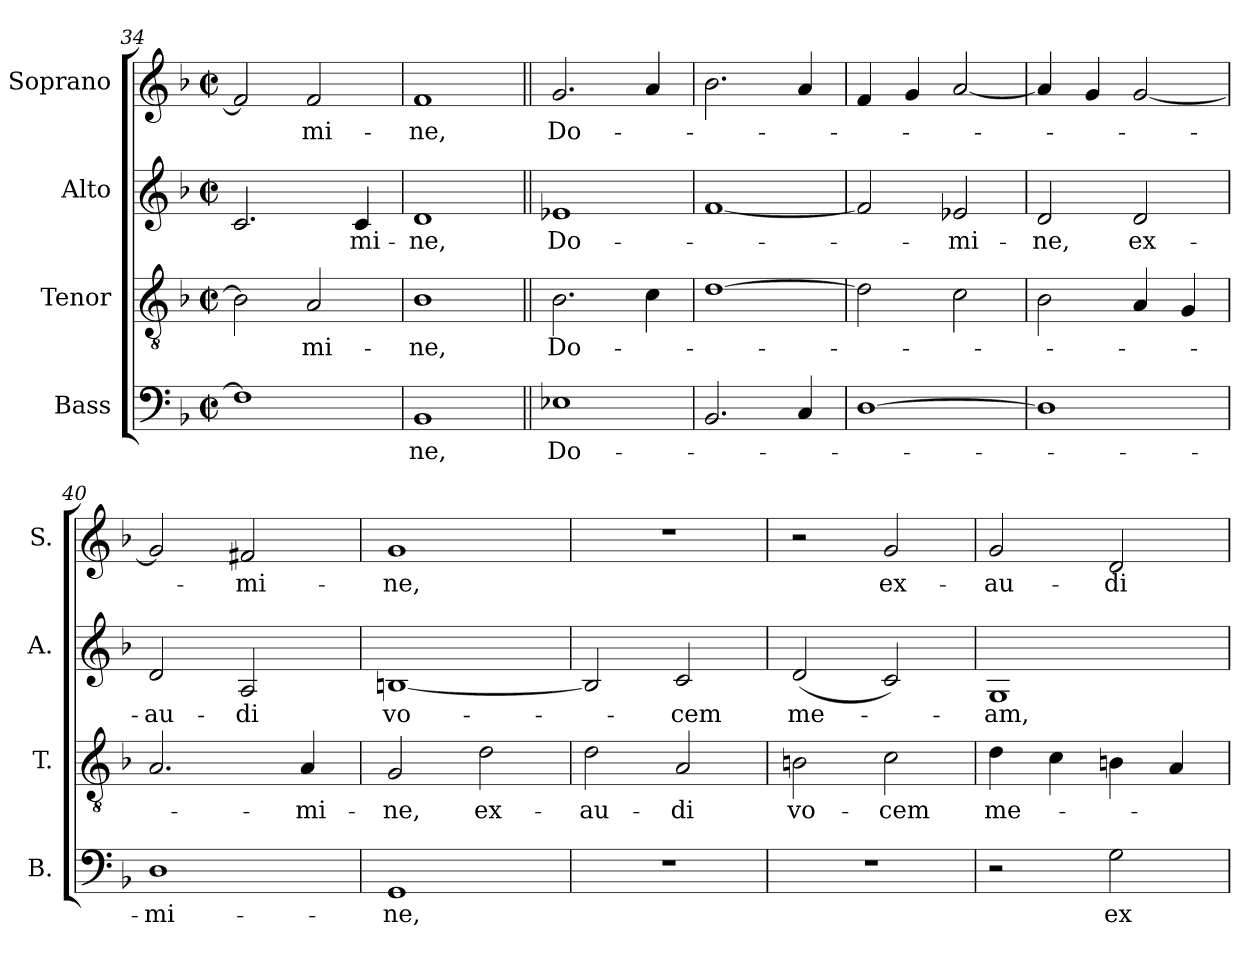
**kern	**text	**kern	**text	**kern	**text	**kern	**text
*part4	*part4	*part3	*part3	*part2	*part2	*part1	*part1
*staff4	*staff4	*staff3	*staff3	*staff2	*staff2	*staff1	*staff1
*I"Bass	*	*I"Tenor	*	*I"Alto	*	*I"Soprano	*
*I'B.	*	*I'T.	*	*I'A.	*	*I'S.	*
*clefF4	*	*clefGv2	*	*clefG2	*	*clefG2	*
*	*	*ITrd7c12	*	*	*	*	*
*k[b-]	*	*k[b-]	*	*k[b-]	*	*k[b-]	*
*F:	*	*F:	*	*F:	*	*F:	*
*M2/2	*	*M2/2	*	*M2/2	*	*M2/2	*
*met(c|)	*	*met(c|)	*	*met(c|)	*	*met(c|)	*
=34	=34	=34	=34	=34	=34	=34	=34
1Fi]	.	2BB-i\]	.	2.ci/	.	2fi/]	.
!	!	!	!LO:LY:b:color=#000000	!	!	!	!
!	!	!	!	!	!	!	!LO:LY:b:color=#000000
.	.	2AAi/	-mi-	.	.	2fi/	-mi-
!	!	!	!	!	!LO:LY:b:color=#000000	!	!
.	.	.	.	4ci/	-mi-	.	.
=35	=35	=35	=35	=35	=35	=35	=35
!	!LO:LY:b:color=#000000	!	!	!	!	!	!
!	!	!	!LO:LY:b:color=#000000	!	!	!	!
!	!	!	!	!	!LO:LY:b:color=#000000	!	!
!	!	!	!	!	!	!	!LO:LY:b:color=#000000
1BB-i	-ne,	1BB-i	-ne,	1di	-ne,	1fi	-ne,
!!LO:PB:g=z
=36||	=36||	=36||	=36||	=36||	=36||	=36||	=36||
!	!LO:LY:b:color=#000000	!	!	!	!	!	!
!	!	!	!LO:LY:b:color=#000000	!	!	!	!
!	!	!	!	!	!LO:LY:b:color=#000000	!	!
!	!	!	!	!	!	!	!LO:LY:b:color=#000000
1E-Xi	Do-	2.BB-i\	Do-	1e-Xi	Do-	2.gi/	Do-
.	.	4Ci\	.	.	.	4ai/	.
=37	=37	=37	=37	=37	=37	=37	=37
2.BB-i/	.	[1Di	.	[1fi	.	2.b-i\	.
4Ci/	.	.	.	.	.	4ai/	.
=38	=38	=38	=38	=38	=38	=38	=38
[1Di	.	2Di\]	.	2fi/]	.	4fi/	.
.	.	.	.	.	.	4gi/	.
!	!	!	!	!	!LO:LY:b:color=#000000	!	!
.	.	2Ci\	.	2e-Xi/	-mi-	[2ai/	.
=39	=39	=39	=39	=39	=39	=39	=39
!	!	!	!	!	!LO:LY:b:color=#000000	!	!
1Di]	.	2BB-i\	.	2di/	-ne,	4ai/]	.
.	.	.	.	.	.	4gi/	.
!	!	!	!	!	!LO:LY:b:color=#000000	!	!
.	.	4AAi/	.	2di/	ex-	[2gi/	.
.	.	4GGi/	.	.	.	.	.
=40	=40	=40	=40	=40	=40	=40	=40
!	!LO:LY:b:color=#000000	!	!	!	!	!	!
!	!	!	!	!	!LO:LY:b:color=#000000	!	!
1Di	-mi-	2.AAi/	.	2di/	-au-	2gi/]	.
!	!	!	!	!	!LO:LY:b:color=#000000	!	!
!	!	!	!	!	!	!	!LO:LY:b:color=#000000
.	.	.	.	2Ai/	-di	2f#Xi/	-mi-
!	!	!	!LO:LY:b:color=#000000	!	!	!	!
.	.	4AAi/	-mi-	.	.	.	.
=41	=41	=41	=41	=41	=41	=41	=41
!	!LO:LY:b:color=#000000	!	!	!	!	!	!
!	!	!	!LO:LY:b:color=#000000	!	!	!	!
!	!	!	!	!	!LO:LY:b:color=#000000	!	!
!	!	!	!	!	!	!	!LO:LY:b:color=#000000
1GGi	-ne,	2GGi/	-ne,	[1Bni	vo-	1gi	-ne,
!	!	!	!LO:LY:b:color=#000000	!	!	!	!
.	.	2Di\	ex-	.	.	.	.
=42	=42	=42	=42	=42	=42	=42	=42
!	!	!	!LO:LY:b:color=#000000	!	!	!	!
1r	.	2Di\	-au-	2Bi/]	.	1r	.
!	!	!	!LO:LY:b:color=#000000	!	!	!	!
!	!	!	!	!	!LO:LY:b:color=#000000	!	!
.	.	2AAi/	-di	2ci/	-cem	.	.
=43	=43	=43	=43	=43	=43	=43	=43
!	!	!	!LO:LY:b:color=#000000	!	!	!	!
!	!	!	!	!	!LO:LY:b:color=#000000	!	!
1r	.	2BBni\	vo-	(2di/	me-	2r	.
!	!	!	!LO:LY:b:color=#000000	!	!	!	!
!	!	!	!	!	!	!	!LO:LY:b:color=#000000
.	.	2Ci\	-cem	2ci/)	.	2gi/	ex-
=44	=44	=44	=44	=44	=44	=44	=44
!	!	!	!LO:LY:b:color=#000000	!	!	!	!
!	!	!	!	!	!LO:LY:b:color=#000000	!	!
!	!	!	!	!	!	!	!LO:LY:b:color=#000000
2r	.	4Di\	me-	1Gi	-am,	2gi/	-au-
.	.	4Ci\	.	.	.	.	.
!	!LO:LY:b:color=#000000	!	!	!	!	!	!
!	!	!	!	!	!	!	!LO:LY:b:color=#000000
2Gi\	ex-	4BBni\	.	.	.	2di/	-di
.	.	4AAi/	.	.	.	.	.
=	=	=	=	=	=	=	=
*-	*-	*-	*-	*-	*-	*-	*-
